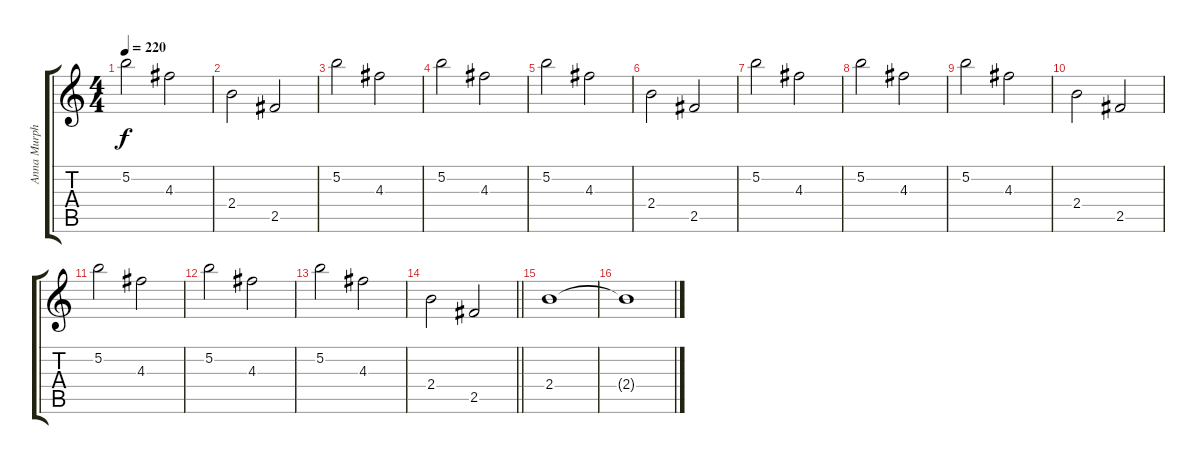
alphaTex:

\track ("Anna Murphy" "Anna Murph") {instrument contrabass}
\staff {score tabs}
\tuning (B4 Gb4 D4 A3 E3 B2) {hide}
\ts (4 4)
\tempo 220
\clef g2
\ks c
5.2.2{dy f} 4.3.2 |
2.4.2 2.5.2 |
5.2.2 4.3.2 |
5.2.2 4.3.2 |
5.2.2 4.3.2 |
2.4.2 2.5.2 |
5.2.2 4.3.2 |
5.2.2 4.3.2 |
5.2.2 4.3.2 |
2.4.2 2.5.2 |
5.2.2 4.3.2 |
5.2.2 4.3.2 |
5.2.2 4.3.2 |
\barLineRight lightlight
2.4.2 2.5.2 |
2.4.1{volume 7} |
2.4{t}.1
